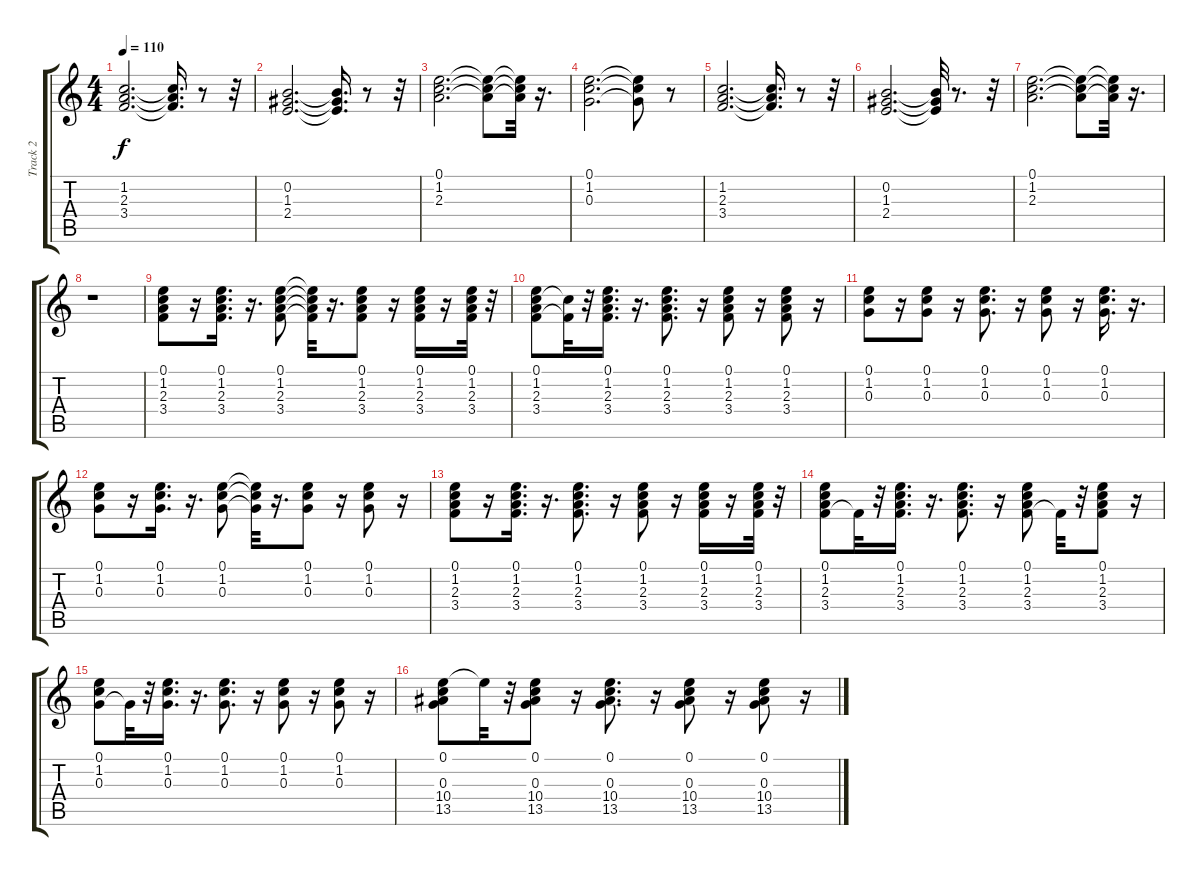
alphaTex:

\track ("Track 2" "Track 2") {instrument acousticguitarsteel}
\staff {score tabs}
\tuning (E4 B3 G3 D3 A2 E2) {hide}
\ts (4 4)
\tempo 110
\clef g2
\ks c
(1.2 2.3 3.4).2{d dy f} (1.2{t} 2.3{t} 3.4{t}).16{d} r.8 r.32 |
(0.2 1.3 2.4).2{d} (0.2{t} 1.3{t} 2.4{t}).16{d} r.8 r.32 |
(0.1 1.2 2.3).2{d} (0.1{t} 1.2{t} 2.3{t}).8 (0.1{t} 1.2{t} 2.3{t}).32 r.16{d} |
(0.1 1.2 0.3).2{d} (0.1{t} 1.2{t} 0.3{t}).8 r.8 |
(1.2 2.3 3.4).2{d} (1.2{t} 2.3{t} 3.4{t}).16{d} r.8 r.32 |
(0.2 1.3 2.4).2{d} (0.2{t} 1.3{t} 2.4{t}).32 r.8{d} r.32 |
(0.1 1.2 2.3).2{d} (0.1{t} 1.2{t} 2.3{t}).8 (0.1{t} 1.2{t} 2.3{t}).32 r.16{d} |
r.1 |
(0.1 1.2 2.3 3.4).8 r.16 (0.1 1.2 2.3 3.4).16{d} r.16{d} (0.1 1.2 2.3 3.4).8 (0.1{t} 1.2{t} 2.3{t} 3.4{t}).32 r.16{d} (0.1 1.2 2.3 3.4).8 r.16 (0.1 1.2 2.3 3.4).16 r.16 (0.1 1.2 2.3 3.4).32 r.32 |
(0.1 1.2 2.3 3.4).8 (1.2{t} 3.4{t}).32 r.32 (0.1 1.2 2.3 3.4).16{d} r.16{d} (0.1 1.2 2.3 3.4).8{d} r.16 (0.1 1.2 2.3 3.4).8 r.16 (0.1 1.2 2.3 3.4).8 r.16 |
(0.1 1.2 0.3).8 r.16 (0.1 1.2 0.3).8 r.16 (0.1 1.2 0.3).8{d} r.16 (0.1 1.2 0.3).8 r.16 (0.1 1.2 0.3).16{d} r.16{d} |
(0.1 1.2 0.3).8 r.16 (0.1 1.2 0.3).16{d} r.16{d} (0.1 1.2 0.3).8 (0.1{t} 1.2{t} 0.3{t}).32 r.16{d} (0.1 1.2 0.3).8 r.16 (0.1 1.2 0.3).8 r.16 |
(0.1 1.2 2.3 3.4).8 r.16 (0.1 1.2 2.3 3.4).16{d} r.16{d} (0.1 1.2 2.3 3.4).8{d} r.16 (0.1 1.2 2.3 3.4).8 r.16 (0.1 1.2 2.3 3.4).16 r.16 (0.1 1.2 2.3 3.4).32 r.32 |
(0.1 1.2 2.3 3.4).8 3.4{t}.32 r.32 (0.1 1.2 2.3 3.4).16{d} r.16{d} (0.1 1.2 2.3 3.4).8{d} r.16 (0.1 1.2 2.3 3.4).8 3.4{t}.32 r.32 (0.1 1.2 2.3 3.4).8 r.16 |
(0.1 1.2 0.3).8 0.3{t}.32 r.32 (0.1 1.2 0.3).16{d} r.16{d} (0.1 1.2 0.3).8{d} r.16 (0.1 1.2 0.3).8 r.16 (0.1 1.2 0.3).8 r.16 |
(0.1 0.3 10.4 13.5).8 0.1{t}.32 r.32 (0.1 0.3 10.4 13.5).8 r.16 (0.1 0.3 10.4 13.5).8{d} r.16 (0.1 0.3 10.4 13.5).8 r.16 (0.1 0.3 10.4 13.5).8 r.16
